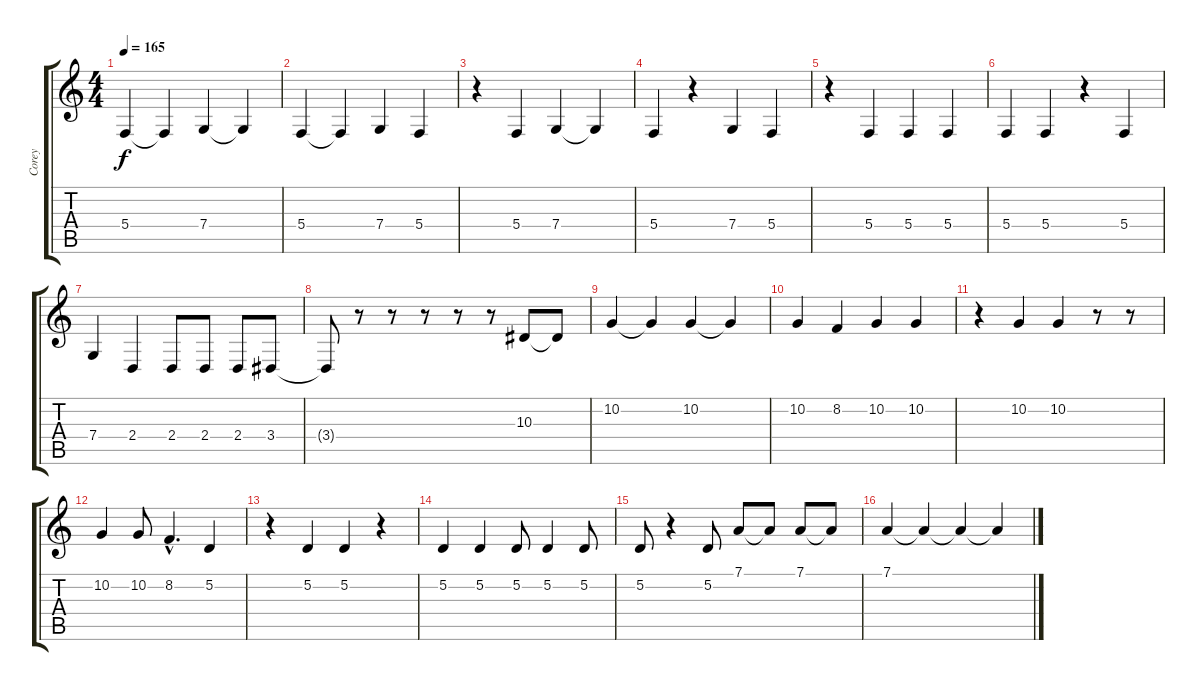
\track ("Corey" "Corey") {instrument lead6voice}
\staff {score tabs}
\tuning (D4 A3 F3 C3 A2 C2) {hide}
\ts (4 4)
\tempo 165
\clef g2
\ks c
5.4.4{dy f} 5.4{t}.4 7.4.4 7.4{t}.4 |
5.4.4 5.4{t}.4 7.4.4 5.4.4 |
r.4 5.4.4 7.4.4 7.4{t}.4 |
5.4.4 r.4 7.4.4 5.4.4 |
r.4 5.4.4 5.4.4 5.4.4 |
5.4.4 5.4.4 r.4 5.4.4 |
7.4.4 2.4.4 2.4.8 2.4.8 2.4.8 3.4.8 |
3.4{t}.8 r.8 r.8 r.8 r.8 r.8 10.3.8 10.3{t}.8 |
10.2.4 10.2{t}.4 10.2.4 10.2{t}.4 |
10.2.4 8.2.4 10.2.4 10.2.4 |
r.4 10.2.4 10.2.4 r.8 r.8 |
10.2.4 10.2.8 8.2{hac}.4{d} 5.2.4 |
r.4 5.2.4 5.2.4 r.4 |
5.2.4 5.2.4 5.2.8 5.2.4 5.2.8 |
5.2.8 r.4 5.2.8 7.1.8 7.1{t}.8 7.1.8 7.1{t}.8 |
7.1.4 7.1{t}.4 7.1{t}.4 7.1{t}.4
